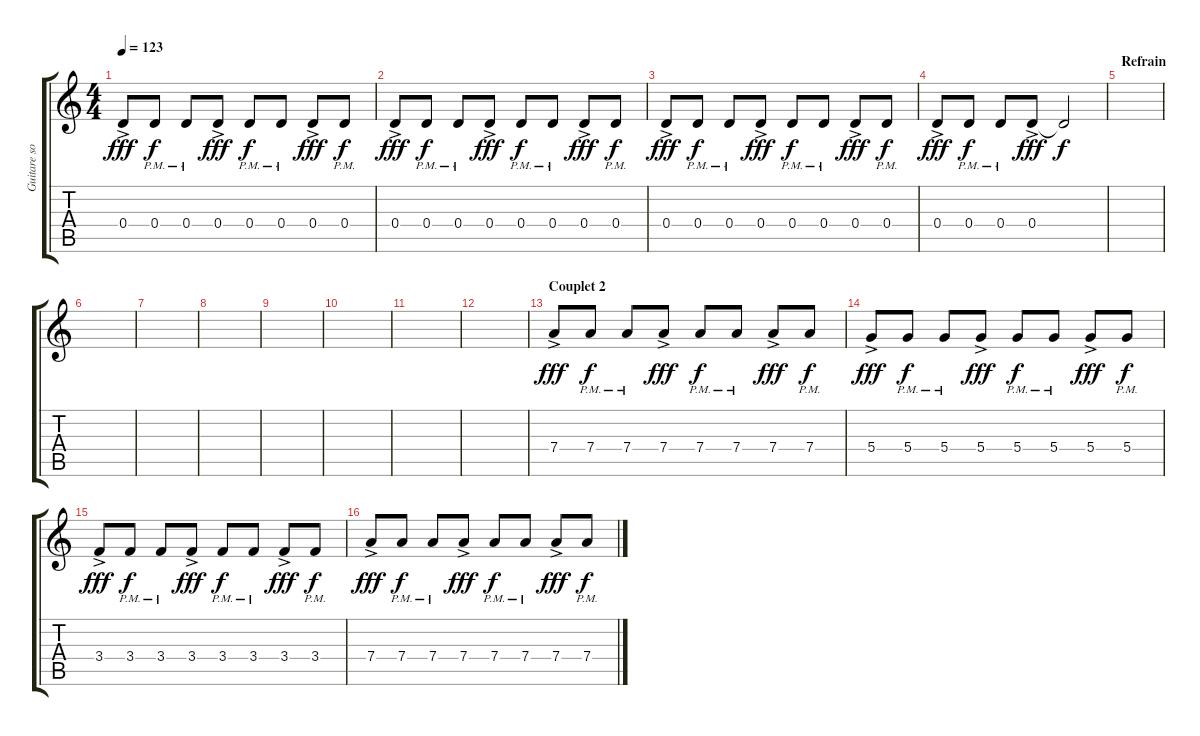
\track ("Guitare son clair" "Guitare so") {instrument electricguitarmuted}
\staff {score tabs}
\tuning (E4 B3 G3 D3 A2 E2) {hide}
\ts (4 4)
\tempo 123
\clef g2
\ks c
0.4{ac}.8{dy fff} 0.4{pm}.8{dy f} 0.4{pm}.8 0.4{ac}.8{dy fff} 0.4{pm}.8{dy f} 0.4{pm}.8 0.4{ac}.8{dy fff} 0.4{pm}.8{dy f} |
0.4{ac}.8{dy fff} 0.4{pm}.8{dy f} 0.4{pm}.8 0.4{ac}.8{dy fff} 0.4{pm}.8{dy f} 0.4{pm}.8 0.4{ac}.8{dy fff} 0.4{pm}.8{dy f} |
0.4{ac}.8{dy fff} 0.4{pm}.8{dy f} 0.4{pm}.8 0.4{ac}.8{dy fff} 0.4{pm}.8{dy f} 0.4{pm}.8 0.4{ac}.8{dy fff} 0.4{pm}.8{dy f} |
0.4{ac}.8{dy fff} 0.4{pm}.8{dy f} 0.4{pm}.8 0.4{ac}.8{dy fff} 0.4{t}.2{dy f} |
\section ("" "Refrain")
|
|
|
|
|
|
|
|
\section ("" "Couplet 2")
7.4{ac}.8{dy fff} 7.4{pm}.8{dy f} 7.4{pm}.8 7.4{ac}.8{dy fff} 7.4{pm}.8{dy f} 7.4{pm}.8 7.4{ac}.8{dy fff} 7.4{pm}.8{dy f} |
5.4{ac}.8{dy fff} 5.4{pm}.8{dy f} 5.4{pm}.8 5.4{ac}.8{dy fff} 5.4{pm}.8{dy f} 5.4{pm}.8 5.4{ac}.8{dy fff} 5.4{pm}.8{dy f} |
3.4{ac}.8{dy fff} 3.4{pm}.8{dy f} 3.4{pm}.8 3.4{ac}.8{dy fff} 3.4{pm}.8{dy f} 3.4{pm}.8 3.4{ac}.8{dy fff} 3.4{pm}.8{dy f} |
7.4{ac}.8{dy fff} 7.4{pm}.8{dy f} 7.4{pm}.8 7.4{ac}.8{dy fff} 7.4{pm}.8{dy f} 7.4{pm}.8 7.4{ac}.8{dy fff} 7.4{pm}.8{dy f}
